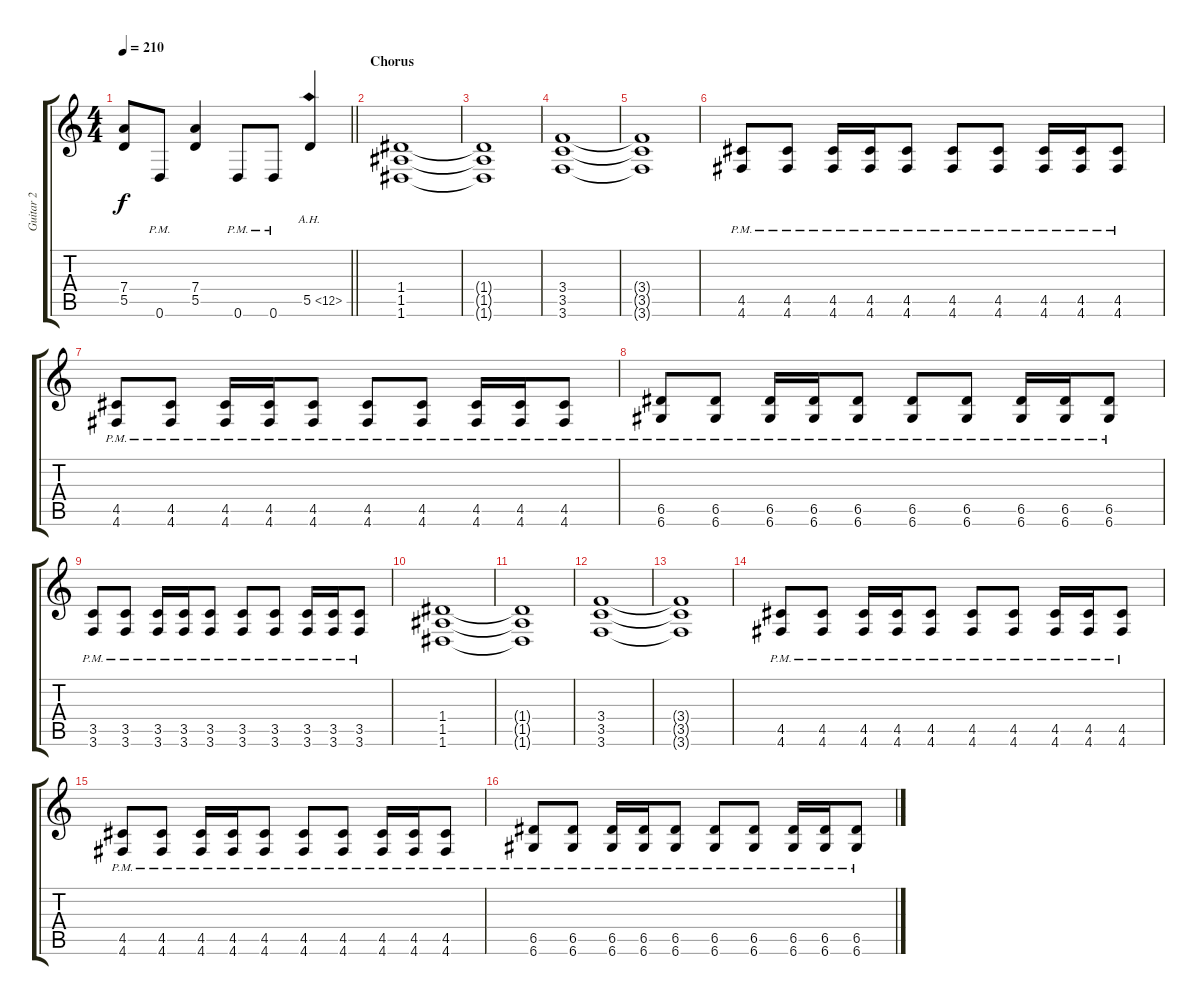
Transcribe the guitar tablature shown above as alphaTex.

\track ("Guitar 2" "Guitar 2") {instrument distortionguitar}
\staff {score tabs}
\tuning (E4 B3 G3 D3 A2 D2) {hide}
\ts (4 4)
\tempo 210
\clef g2
\barLineRight lightlight
\ks c
(7.4 5.5).8{dy f} 0.6{pm}.8 (7.4 5.5).4 0.6{pm}.8 0.6{pm}.8 5.5{ah 7}.4{instrument guitarharmonics} |
\section ("" "Chorus")
(1.4 1.5 1.6).1{instrument distortionguitar} |
(1.4{t} 1.5{t} 1.6{t}).1 |
(3.4 3.5 3.6).1 |
(3.4{t} 3.5{t} 3.6{t}).1 |
(4.5{pm} 4.6{pm}).8 (4.5{pm} 4.6{pm}).8 (4.5{pm} 4.6{pm}).16 (4.5{pm} 4.6{pm}).16 (4.5{pm} 4.6{pm}).8 (4.5{pm} 4.6{pm}).8 (4.5{pm} 4.6{pm}).8 (4.5{pm} 4.6{pm}).16 (4.5{pm} 4.6{pm}).16 (4.5{pm} 4.6{pm}).8 |
(4.5{pm} 4.6{pm}).8 (4.5{pm} 4.6{pm}).8 (4.5{pm} 4.6{pm}).16 (4.5{pm} 4.6{pm}).16 (4.5{pm} 4.6{pm}).8 (4.5{pm} 4.6{pm}).8 (4.5{pm} 4.6{pm}).8 (4.5{pm} 4.6{pm}).16 (4.5{pm} 4.6{pm}).16 (4.5{pm} 4.6{pm}).8 |
(6.5{pm} 6.6{pm}).8 (6.5{pm} 6.6{pm}).8 (6.5{pm} 6.6{pm}).16 (6.5{pm} 6.6{pm}).16 (6.5{pm} 6.6{pm}).8 (6.5{pm} 6.6{pm}).8 (6.5{pm} 6.6{pm}).8 (6.5{pm} 6.6{pm}).16 (6.5{pm} 6.6{pm}).16 (6.5{pm} 6.6{pm}).8 |
(3.5{pm} 3.6{pm}).8 (3.5{pm} 3.6{pm}).8 (3.5{pm} 3.6{pm}).16 (3.5{pm} 3.6{pm}).16 (3.5{pm} 3.6{pm}).8 (3.5{pm} 3.6{pm}).8 (3.5{pm} 3.6{pm}).8 (3.5{pm} 3.6{pm}).16 (3.5{pm} 3.6{pm}).16 (3.5{pm} 3.6{pm}).8 |
(1.4 1.5 1.6).1 |
(1.4{t} 1.5{t} 1.6{t}).1 |
(3.4 3.5 3.6).1 |
(3.4{t} 3.5{t} 3.6{t}).1 |
(4.5{pm} 4.6{pm}).8 (4.5{pm} 4.6{pm}).8 (4.5{pm} 4.6{pm}).16 (4.5{pm} 4.6{pm}).16 (4.5{pm} 4.6{pm}).8 (4.5{pm} 4.6{pm}).8 (4.5{pm} 4.6{pm}).8 (4.5{pm} 4.6{pm}).16 (4.5{pm} 4.6{pm}).16 (4.5{pm} 4.6{pm}).8 |
(4.5{pm} 4.6{pm}).8 (4.5{pm} 4.6{pm}).8 (4.5{pm} 4.6{pm}).16 (4.5{pm} 4.6{pm}).16 (4.5{pm} 4.6{pm}).8 (4.5{pm} 4.6{pm}).8 (4.5{pm} 4.6{pm}).8 (4.5{pm} 4.6{pm}).16 (4.5{pm} 4.6{pm}).16 (4.5{pm} 4.6{pm}).8 |
(6.5{pm} 6.6{pm}).8 (6.5{pm} 6.6{pm}).8 (6.5{pm} 6.6{pm}).16 (6.5{pm} 6.6{pm}).16 (6.5{pm} 6.6{pm}).8 (6.5{pm} 6.6{pm}).8 (6.5{pm} 6.6{pm}).8 (6.5{pm} 6.6{pm}).16 (6.5{pm} 6.6{pm}).16 (6.5{pm} 6.6{pm}).8
